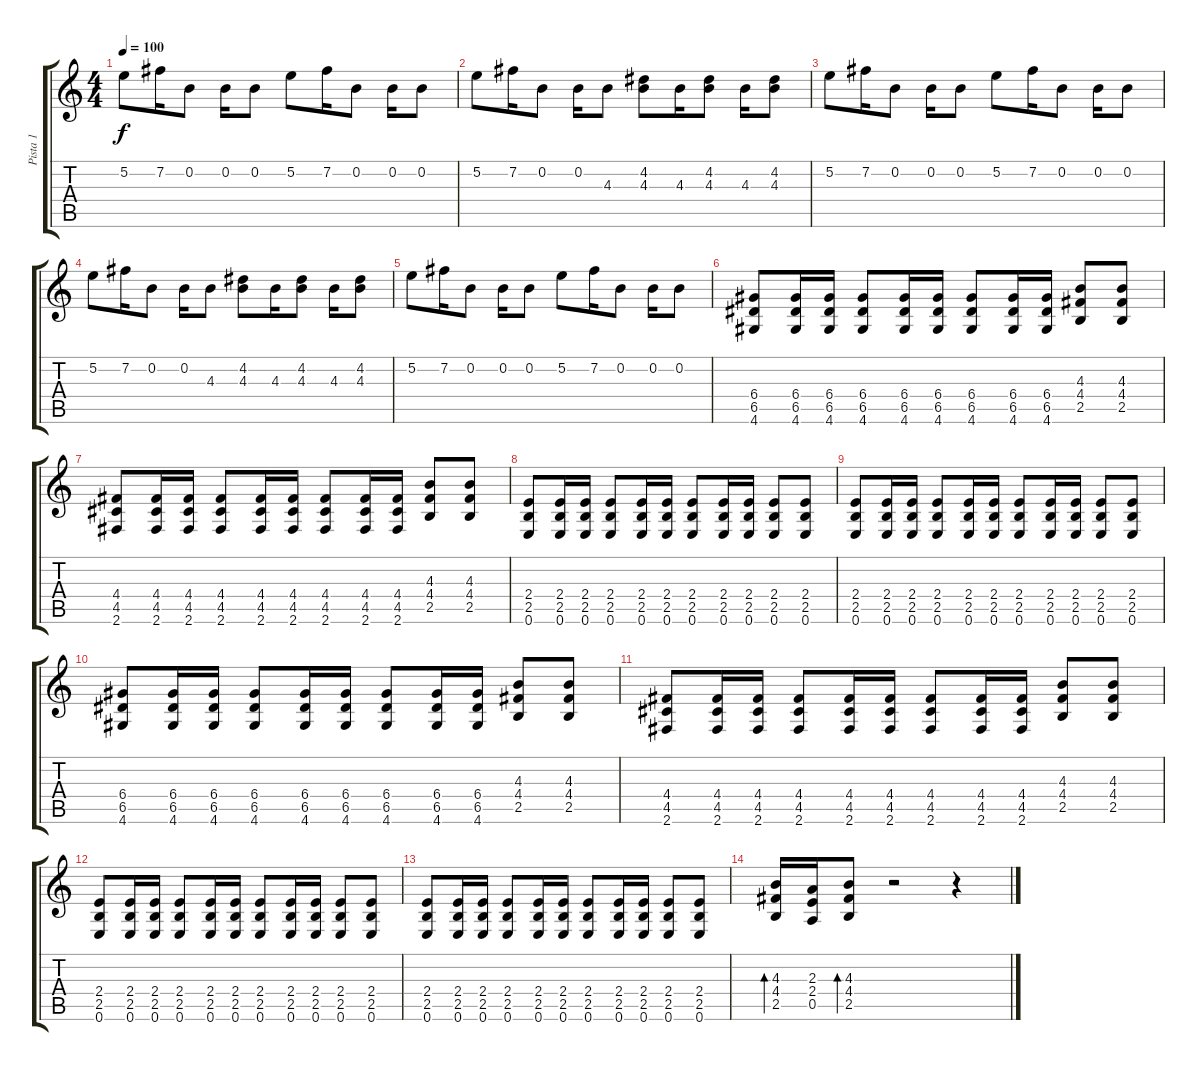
\track ("Pista 1" "Pista 1") {instrument distortionguitar}
\staff {score tabs}
\tuning (E4 B3 G3 D3 A2 E2) {hide}
\ts (4 4)
\tempo 100
\clef g2
\ks c
5.2.8{dy f} 7.2.16 0.2.8 0.2.16 0.2.8 5.2.8 7.2.16 0.2.8 0.2.16 0.2.8 |
5.2.8 7.2.16 0.2.8 0.2.16 4.3.8 (4.2 4.3).8 4.3.16 (4.2 4.3).8 4.3.16 (4.2 4.3).8 |
5.2.8 7.2.16 0.2.8 0.2.16 0.2.8 5.2.8 7.2.16 0.2.8 0.2.16 0.2.8 |
5.2.8 7.2.16 0.2.8 0.2.16 4.3.8 (4.2 4.3).8 4.3.16 (4.2 4.3).8 4.3.16 (4.2 4.3).8 |
5.2.8 7.2.16 0.2.8 0.2.16 0.2.8 5.2.8 7.2.16 0.2.8 0.2.16 0.2.8 |
(6.4 6.5 4.6).8 (6.4 6.5 4.6).16 (6.4 6.5 4.6).16 (6.4 6.5 4.6).8 (6.4 6.5 4.6).16 (6.4 6.5 4.6).16 (6.4 6.5 4.6).8 (6.4 6.5 4.6).16 (6.4 6.5 4.6).16 (4.3 4.4 2.5).8 (4.3 4.4 2.5).8 |
(4.4 4.5 2.6).8 (4.4 4.5 2.6).16 (4.4 4.5 2.6).16 (4.4 4.5 2.6).8 (4.4 4.5 2.6).16 (4.4 4.5 2.6).16 (4.4 4.5 2.6).8 (4.4 4.5 2.6).16 (4.4 4.5 2.6).16 (4.3 4.4 2.5).8 (4.3 4.4 2.5).8 |
(2.4 2.5 0.6).8 (2.4 2.5 0.6).16 (2.4 2.5 0.6).16 (2.4 2.5 0.6).8 (2.4 2.5 0.6).16 (2.4 2.5 0.6).16 (2.4 2.5 0.6).8 (2.4 2.5 0.6).16 (2.4 2.5 0.6).16 (2.4 2.5 0.6).8 (2.4 2.5 0.6).8 |
(2.4 2.5 0.6).8 (2.4 2.5 0.6).16 (2.4 2.5 0.6).16 (2.4 2.5 0.6).8 (2.4 2.5 0.6).16 (2.4 2.5 0.6).16 (2.4 2.5 0.6).8 (2.4 2.5 0.6).16 (2.4 2.5 0.6).16 (2.4 2.5 0.6).8 (2.4 2.5 0.6).8 |
(6.4 6.5 4.6).8 (6.4 6.5 4.6).16 (6.4 6.5 4.6).16 (6.4 6.5 4.6).8 (6.4 6.5 4.6).16 (6.4 6.5 4.6).16 (6.4 6.5 4.6).8 (6.4 6.5 4.6).16 (6.4 6.5 4.6).16 (4.3 4.4 2.5).8 (4.3 4.4 2.5).8 |
(4.4 4.5 2.6).8 (4.4 4.5 2.6).16 (4.4 4.5 2.6).16 (4.4 4.5 2.6).8 (4.4 4.5 2.6).16 (4.4 4.5 2.6).16 (4.4 4.5 2.6).8 (4.4 4.5 2.6).16 (4.4 4.5 2.6).16 (4.3 4.4 2.5).8 (4.3 4.4 2.5).8 |
(2.4 2.5 0.6).8 (2.4 2.5 0.6).16 (2.4 2.5 0.6).16 (2.4 2.5 0.6).8 (2.4 2.5 0.6).16 (2.4 2.5 0.6).16 (2.4 2.5 0.6).8 (2.4 2.5 0.6).16 (2.4 2.5 0.6).16 (2.4 2.5 0.6).8 (2.4 2.5 0.6).8 |
(2.4 2.5 0.6).8 (2.4 2.5 0.6).16 (2.4 2.5 0.6).16 (2.4 2.5 0.6).8 (2.4 2.5 0.6).16 (2.4 2.5 0.6).16 (2.4 2.5 0.6).8 (2.4 2.5 0.6).16 (2.4 2.5 0.6).16 (2.4 2.5 0.6).8 (2.4 2.5 0.6).8 |
(4.3 4.4 2.5).16{bd 60} (2.3 2.4 0.5).16 (4.3 4.4 2.5).8{bd 60} r.2 r.4
